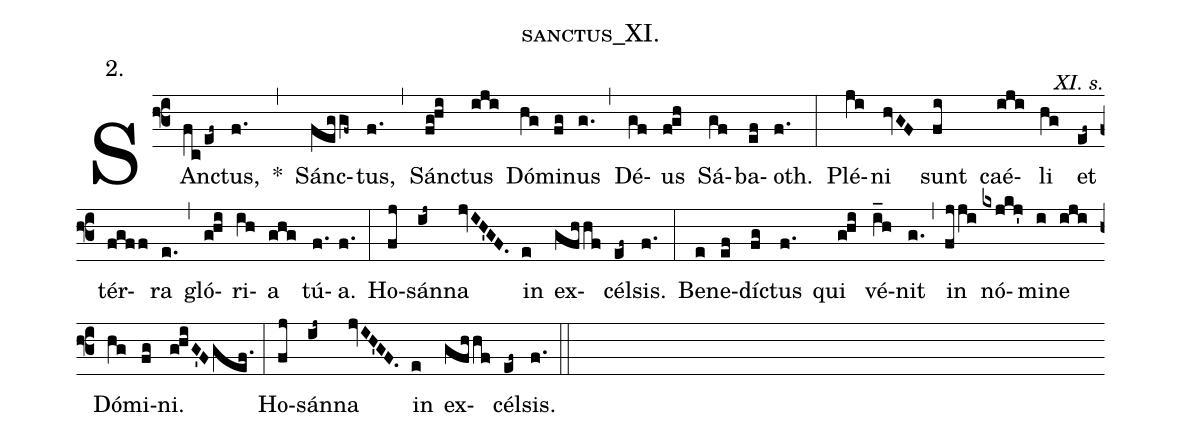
name: sanctus_XI.;
annotation:2.;
commentary:XI. s.;
%%
(f3) SAnc(fc/ef~)tus,(f.) <v>*</v>(,) Sánc(feg/gf~)tus,(f.) (,) Sánc(fg!hi)tus(iji) Dó(hg)mi(fg)nus(g.) (,)
Dé(gf)us(f!gh) Sá(gf)ba(ef)oth.(f.) (:)
Plé(ji)ni(hvGF) sunt(fi) caé(iji)li(hg) et(ef~) tér(fgff)ra(e.) (,)
gló(g!hi)ri(ih)a(ghg) tú(f.)a.(f.) (:)
Ho(fj)sán(ij~)na(jvIH'GF.) in(e) ex(gfhhf)cél(ef~)sis.(f.) (:)
Be(e)ne(ef)díc(fg)tus(f.) qui(g!hi) vé(i_h)nit(g.) (,)
in(fjji) nó(kxjkj')mi(i)ne(iji) Dó(hg)mi(fg)ni.(g!hiG'Fgef.) (:)
Ho(fj)sán(ij~)na(jvIH'GF.) in(e) ex(gfhhf)cél(ef~)sis.(f.) (::)
